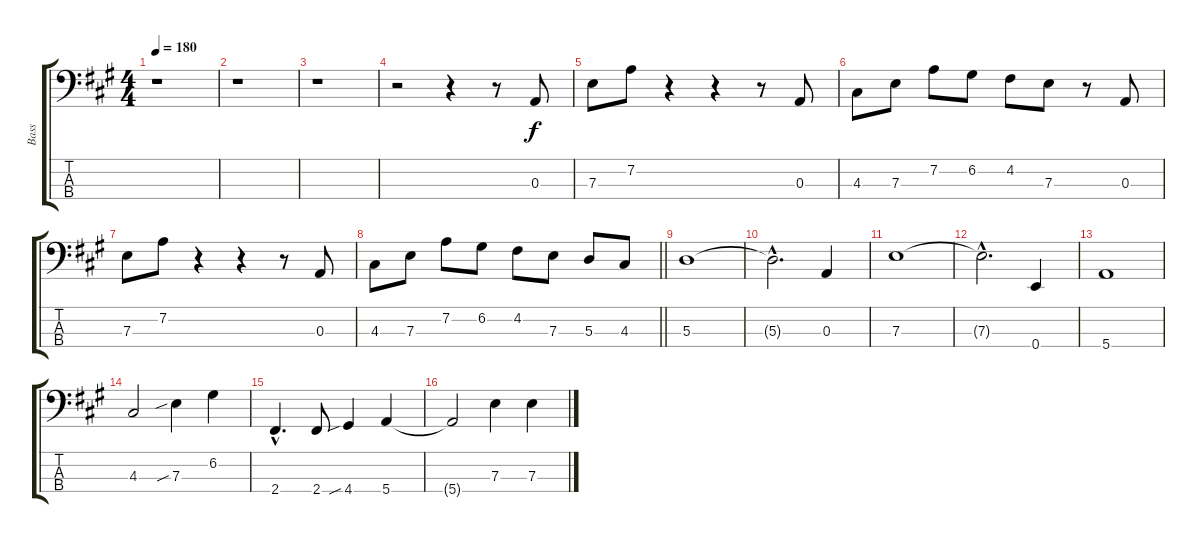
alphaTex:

\track ("Bass" "Bass") {instrument electricbasspick}
\staff {score tabs}
\tuning (G2 D2 A1 E1) {hide}
\ts (4 4)
\tempo 180
\clef f4
\ks a
r.1{dy f instrument electricbasspick} |
r.1 |
r.1 |
r.2 r.4 r.8 0.3.8 |
7.3.8 7.2.8 r.4 r.4 r.8 0.3.8 |
4.3.8 7.3.8 7.2.8 6.2.8 4.2.8 7.3.8 r.8 0.3.8 |
7.3.8 7.2.8 r.4 r.4 r.8 0.3.8 |
\barLineRight lightlight
4.3.8 7.3.8 7.2.8 6.2.8 4.2.8 7.3.8 5.3.8 4.3.8 |
5.3.1 |
5.3{hac t}.2{d} 0.3.4 |
7.3.1 |
7.3{hac t}.2{d} 0.4.4 |
5.4.1 |
4.3.2 7.3{sib}.4 6.2.4 |
2.4{hac}.4{d} 2.4.8 4.4{sib}.4 5.4.4 |
5.4{t}.2 7.3.4 7.3.4
